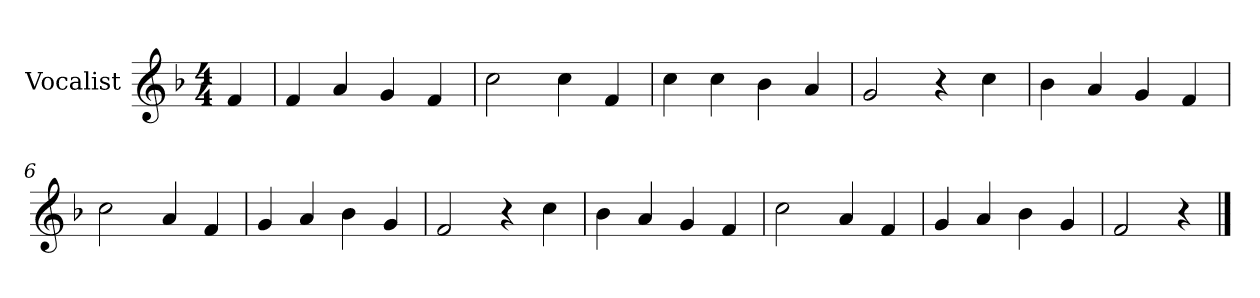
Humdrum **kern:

**kern
*part1
*staff1
*I"Vocalist
*k[b-]
*F:
*M4/4
=
4f
=1
4f
4a
4g
4f
=2
2cc
4cc
4f
=3
4cc
4cc
4b-
4a
=4
2g
4r
4cc
=5
4b-
4a
4g
4f
=6
2cc
4a
4f
=7
4g
4a
4b-
4g
=8
2f
4r
4cc
=9
4b-
4a
4g
4f
=10
2cc
4a
4f
=11
4g
4a
4b-
4g
=12
2f
4r
==
*-
